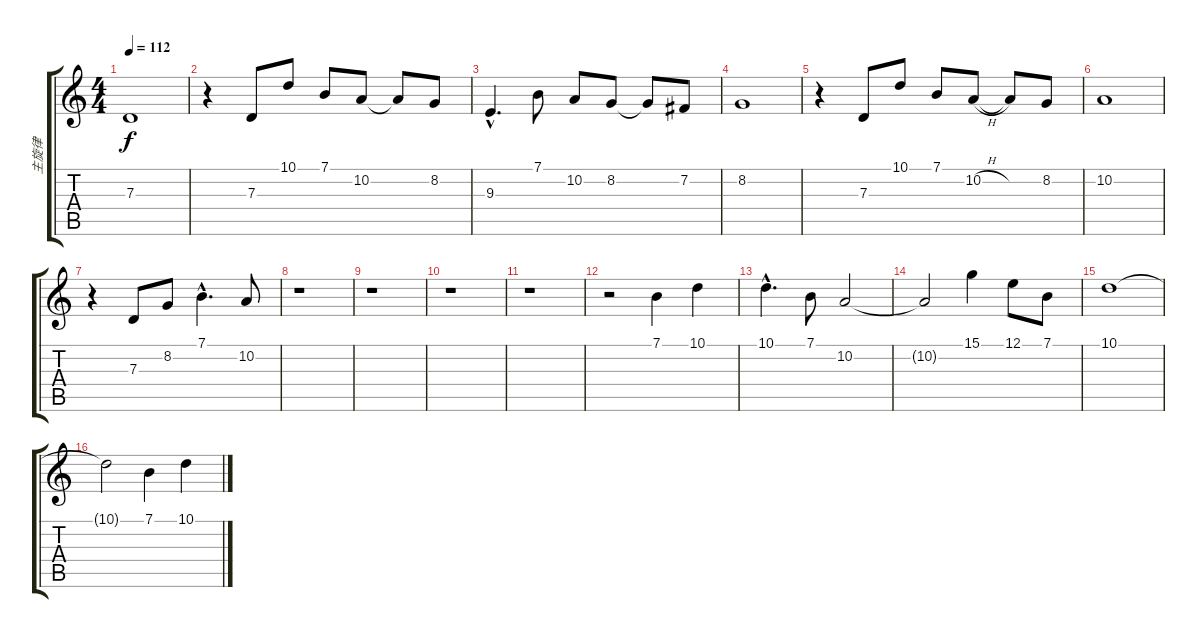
\track ("主旋律" "主旋律") {instrument whistle}
\staff {score tabs}
\tuning (E4 B3 G3 D3 A2 E2) {hide}
\ts (4 4)
\tempo 112
\clef g2
\ks c
7.3.1{dy f} |
r.4 7.3.8 10.1.8 7.1.8 10.2.8 10.2{t}.8 8.2.8 |
9.3{hac}.4{d} 7.1.8 10.2.8 8.2.8 8.2{t}.8 7.2.8 |
8.2.1 |
r.4 7.3.8 10.1.8 7.1.8 10.2{h}.8 10.2{t}.8 8.2.8 |
10.2.1 |
r.4 7.3.8 8.2.8 7.1{hac}.4{d} 10.2.8 |
r.1 |
r.1 |
r.1 |
r.1 |
r.2 7.1.4 10.1.4 |
10.1{hac}.4{d} 7.1.8 10.2.2 |
10.2{t}.2 15.1.4 12.1.8 7.1.8 |
10.1.1 |
10.1{t}.2 7.1.4 10.1.4
